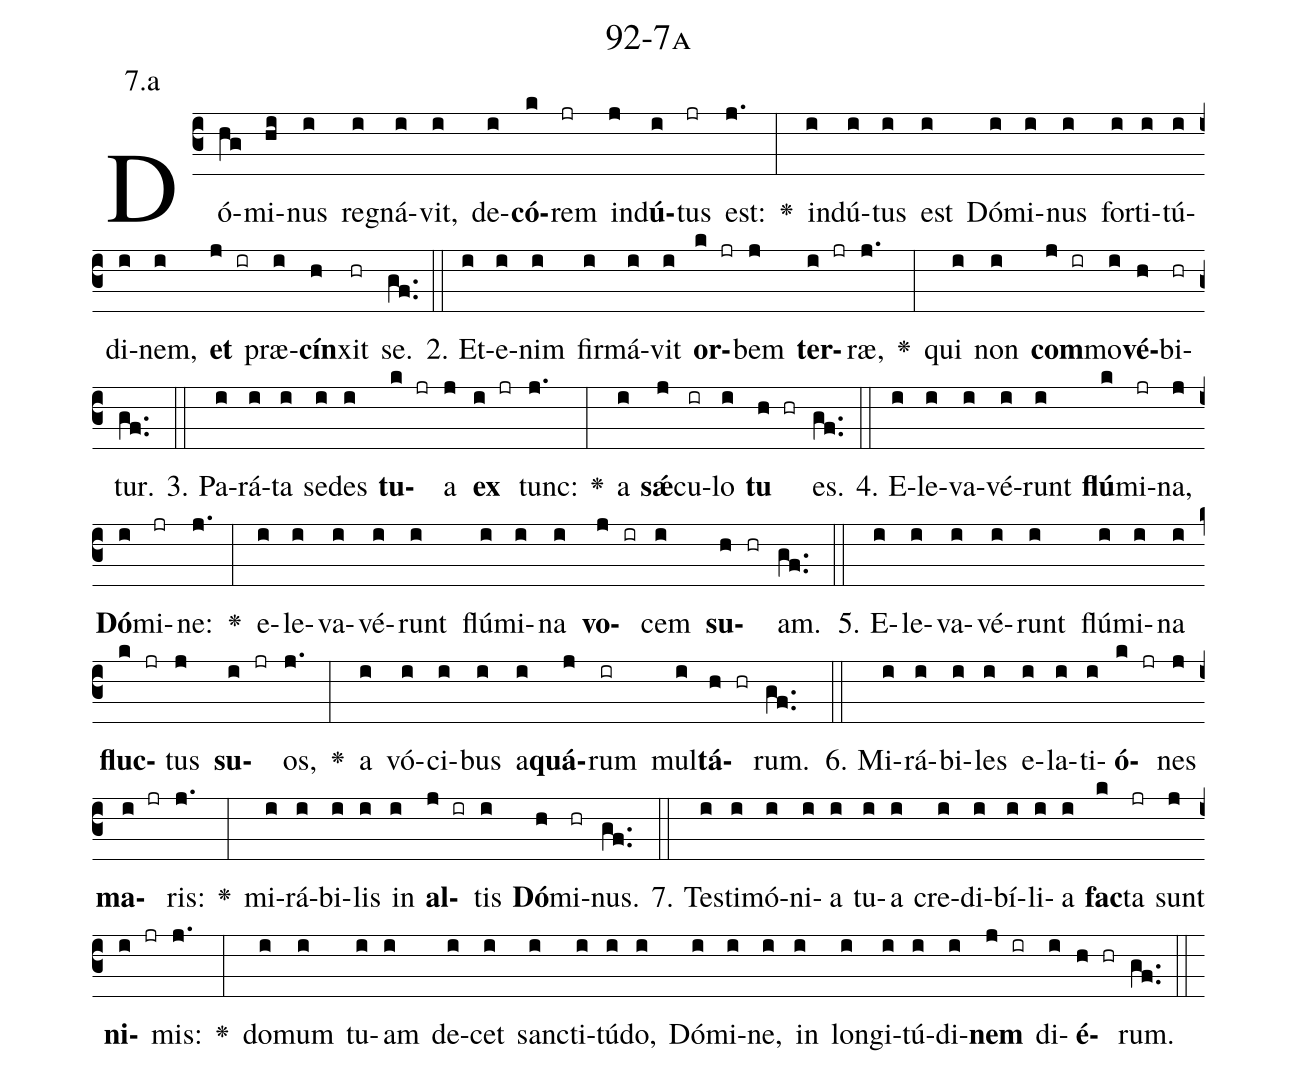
name: 92-7a;
annotation: 7.a;
%%
(c3)Dó(hg)mi(hi)nus(i) re(i)gná(i)vit,(i) de(i)<b>có</b>(k)rem(jr) ind(j)<b>ú</b>(i)tus(jr) est:(j.) <v>\greheightstar</v>(:) ind(i)ú(i)tus(i) est(i) Dó(i)mi(i)nus(i) for(i)ti(i)tú(i)di(i)nem,(i) <b>et</b>(j ir) præ(i)<b>cín</b>(h)xit(hr) se.(gf..) (::)
2. Et(i)e(i)nim(i) fir(i)má(i)vit(i) <b>or</b>(k jr)bem(j) <b>ter</b>(i jr)ræ,(j.) <v>\greheightstar</v>(:) qui(i) non(i) <b>com</b>(j ir)mo(i)<b>vé</b>(h)bi(hr)tur.(gf..) (::)
3. Pa(i)rá(i)ta(i) se(i)des(i) <b>tu</b>(k jr)a(j) <b>ex</b>(i jr) tunc:(j.) <v>\greheightstar</v>(:) a(i) <b>sǽ</b>(j)cu(ir)lo(i) <b>tu</b>(h hr) es.(gf..) (::)
4. E(i)le(i)va(i)vé(i)runt(i) <b>flú</b>(k)mi(jr)na,(j) <b>Dó</b>(i)mi(jr)ne:(j.) <v>\greheightstar</v>(:) e(i)le(i)va(i)vé(i)runt(i) flú(i)mi(i)na(i) <b>vo</b>(j ir)cem(i) <b>su</b>(h hr)am.(gf..) (::)
5. E(i)le(i)va(i)vé(i)runt(i) flú(i)mi(i)na(i) <b>fluc</b>(k jr)tus(j) <b>su</b>(i jr)os,(j.) <v>\greheightstar</v>(:) a(i) vó(i)ci(i)bus(i) a(i)<b>quá</b>(j)rum(ir) mul(i)<b>tá</b>(h hr)rum.(gf..) (::)
6. Mi(i)rá(i)bi(i)les(i) e(i)la(i)ti(i)<b>ó</b>(k jr)nes(j) <b>ma</b>(i jr)ris:(j.) <v>\greheightstar</v>(:) mi(i)rá(i)bi(i)lis(i) in(i) <b>al</b>(j ir)tis(i) <b>Dó</b>(h)mi(hr)nus.(gf..) (::)
7. Tes(i)ti(i)mó(i)ni(i)a(i) tu(i)a(i) cre(i)di(i)bí(i)li(i)a(i) <b>fac</b>(k)ta(jr) sunt(j) <b>ni</b>(i jr)mis:(j.) <v>\greheightstar</v>(:) do(i)mum(i) tu(i)am(i) de(i)cet(i) sanc(i)ti(i)tú(i)do,(i) Dó(i)mi(i)ne,(i) in(i) lon(i)gi(i)tú(i)di(i)<b>nem</b>(j ir) di(i)<b>é</b>(h hr)rum.(gf..) (::)
